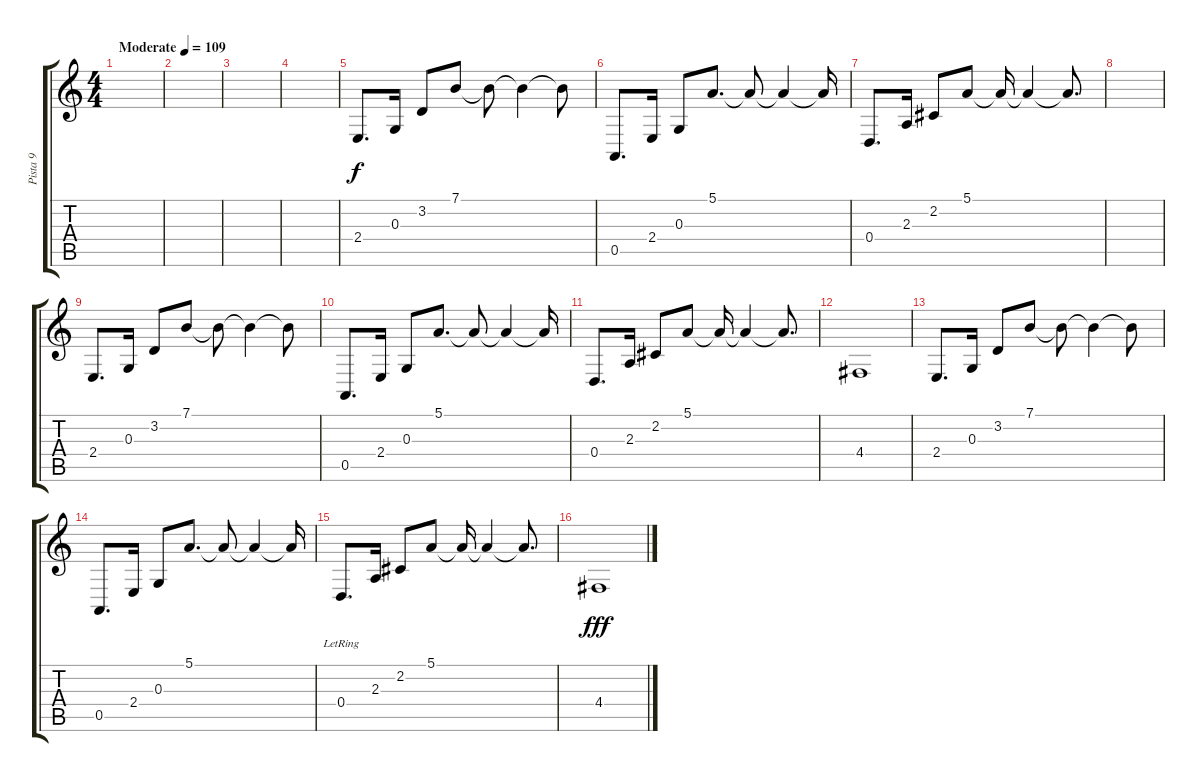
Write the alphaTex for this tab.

\track ("Pista 9" "Pista 9") {instrument synthstrings1}
\staff {score tabs}
\tuning (E4 B3 G3 D3 A2 E2) {hide}
\ts (4 4)
\tempo (109 "Moderate")
\clef g2
\ks c
|
|
|
|
2.4.8{d volume 13} 0.3.16 3.2.8 7.1.8 7.1{t}.8 7.1{t}.4{volume 5} 7.1{t}.8 |
0.5.8{d volume 13} 2.4.16 0.3.8 5.1.8{d} 5.1{t}.8 5.1{t}.4{volume 5} 5.1{t}.16 |
0.4.8{d volume 13} 2.3.16 2.2.8 5.1.8 5.1{t}.16 5.1{t}.4{volume 5} 5.1{t}.8{d} |
|
2.4.8{d volume 13} 0.3.16 3.2.8 7.1.8 7.1{t}.8 7.1{t}.4{volume 5} 7.1{t}.8 |
0.5.8{d volume 13} 2.4.16 0.3.8 5.1.8{d} 5.1{t}.8 5.1{t}.4{volume 5} 5.1{t}.16 |
0.4.8{d volume 13} 2.3.16 2.2.8 5.1.8 5.1{t}.16 5.1{t}.4{volume 5} 5.1{t}.8{d} |
4.4.1{volume 8} |
2.4.8{d volume 13} 0.3.16 3.2.8 7.1.8 7.1{t}.8 7.1{t}.4{volume 5} 7.1{t}.8 |
0.5.8{d volume 13} 2.4.16 0.3.8 5.1.8{d} 5.1{t}.8 5.1{t}.4{volume 5} 5.1{t}.16 |
0.4{lr}.8{d volume 13} 2.3.16 2.2.8 5.1.8 5.1{t}.16 5.1{t}.4{volume 5} 5.1{t}.8{d} |
4.4.1{dy fff}
